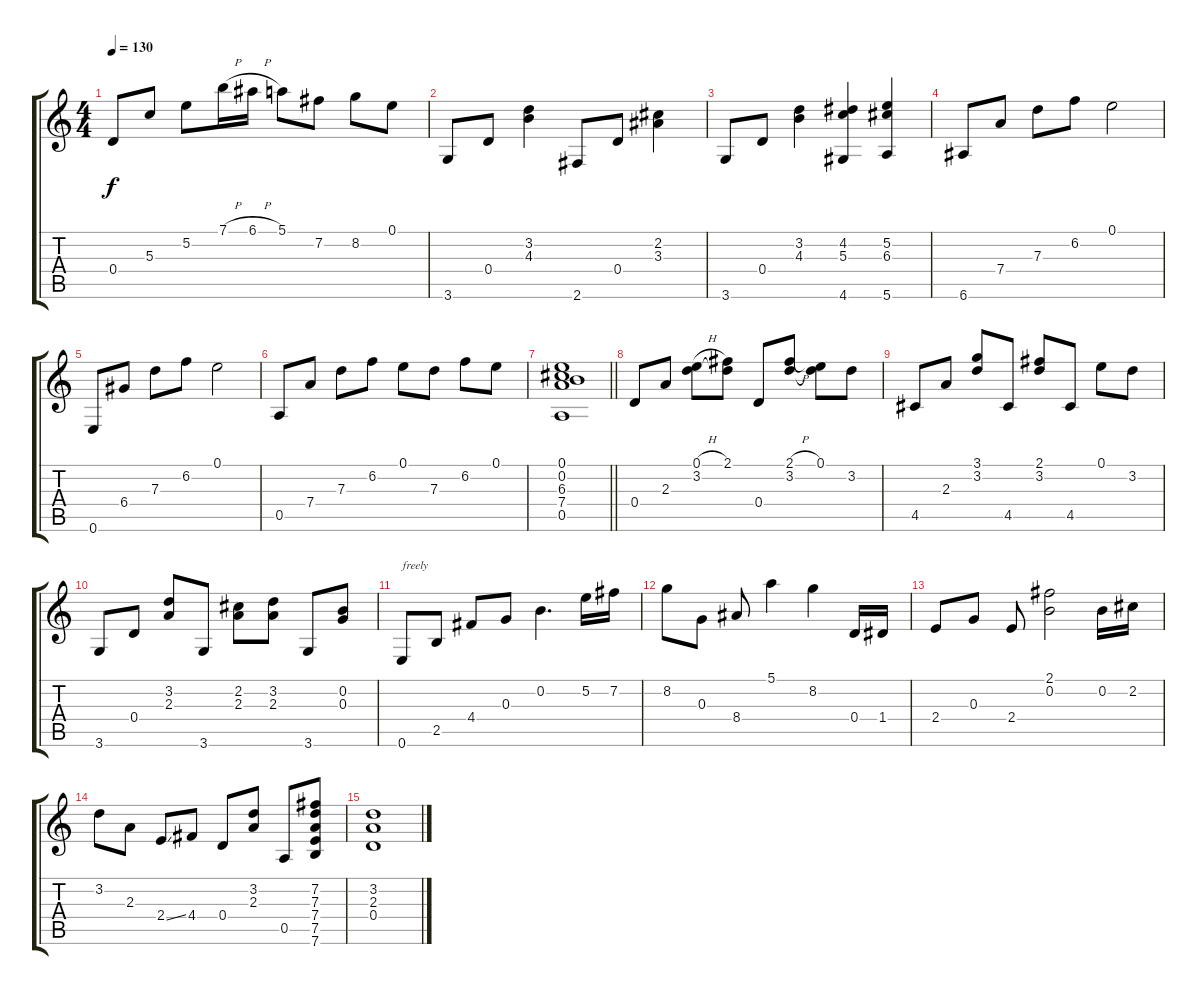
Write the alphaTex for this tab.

\track "" {instrument acousticguitarnylon}
\staff {score tabs}
\tuning (E4 B3 G3 D3 A2 E2) {hide}
\ts (4 4)
\tempo 130
\clef g2
\ks c
0.4.8{dy f} 5.3.8 5.2.8 7.1{h}.16 6.1{h}.16 5.1.8 7.2.8 8.2.8 0.1.8 |
3.6.8 0.4.8 (3.2 4.3).4 2.6.8 0.4.8 (2.2 3.3).4 |
3.6.8 0.4.8 (3.2 4.3).4 (4.2 5.3 4.6).4 (5.2 6.3 5.6).4 |
6.6.8 7.4.8 7.3.8 6.2.8 0.1.2 |
0.6.8 6.4.8 7.3.8 6.2.8 0.1.2 |
0.5.8 7.4.8 7.3.8 6.2.8 0.1.8 7.3.8 6.2.8 0.1.8 |
\barLineRight lightlight
(0.1 0.2 6.3 7.4 0.5).1 |
0.4.8 2.3.8 (0.1{h} 3.2).8 (2.1 3.2{t}).8 0.4.8 (2.1{h} 3.2).8 (0.1 3.2{t}).8 3.2.8 |
4.5.8 2.3.8 (3.1 3.2).8 4.5.8 (2.1 3.2).8 4.5.8 0.1.8 3.2.8 |
3.6.8 0.4.8 (3.2 2.3).8 3.6.8 (2.2 2.3).8 (3.2 2.3).8 3.6.8 (0.2 0.3).8 |
0.6.8{txt "freely"} 2.5.8 4.4.8 0.3.8 0.2.4{d} 5.2.16 7.2.16 |
8.2.8 0.3.8 8.4.8 5.1.4 8.2.4 0.4.16 1.4.16 |
2.4.8 0.3.8 2.4.8 (2.1 0.2).2 0.2.16 2.2.16 |
3.2.8 2.3.8 2.4{ss}.8 4.4.8 0.4.8 (3.2 2.3).8 0.5.8 (7.2 7.3 7.4 7.5 7.6).8 |
(3.2 2.3 0.4).1
